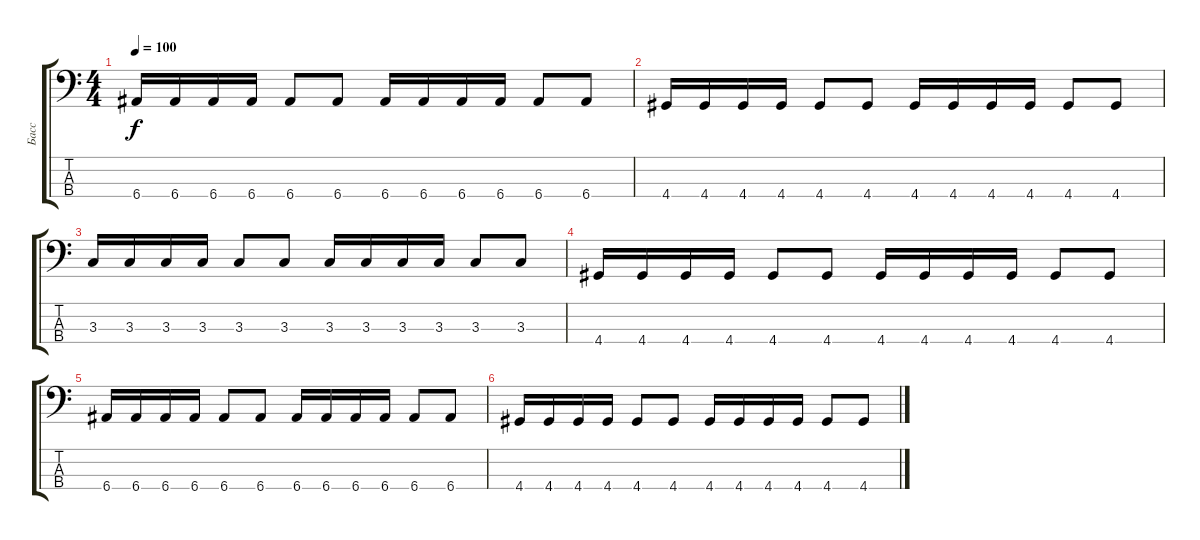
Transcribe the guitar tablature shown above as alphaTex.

\track ("Басс" "Басс") {instrument fretlessbass}
\staff {score tabs}
\tuning (G2 D2 A1 E1) {hide}
\ts (4 4)
\tempo 100
\clef f4
\ks c
6.4.16{dy f} 6.4.16 6.4.16 6.4.16 6.4.8 6.4.8 6.4.16 6.4.16 6.4.16 6.4.16 6.4.8 6.4.8 |
4.4.16 4.4.16 4.4.16 4.4.16 4.4.8 4.4.8 4.4.16 4.4.16 4.4.16 4.4.16 4.4.8 4.4.8 |
3.3.16 3.3.16 3.3.16 3.3.16 3.3.8 3.3.8 3.3.16 3.3.16 3.3.16 3.3.16 3.3.8 3.3.8 |
4.4.16 4.4.16 4.4.16 4.4.16 4.4.8 4.4.8 4.4.16 4.4.16 4.4.16 4.4.16 4.4.8 4.4.8 |
6.4.16 6.4.16 6.4.16 6.4.16 6.4.8 6.4.8 6.4.16 6.4.16 6.4.16 6.4.16 6.4.8 6.4.8 |
4.4.16 4.4.16 4.4.16 4.4.16 4.4.8 4.4.8 4.4.16 4.4.16 4.4.16 4.4.16 4.4.8 4.4.8
